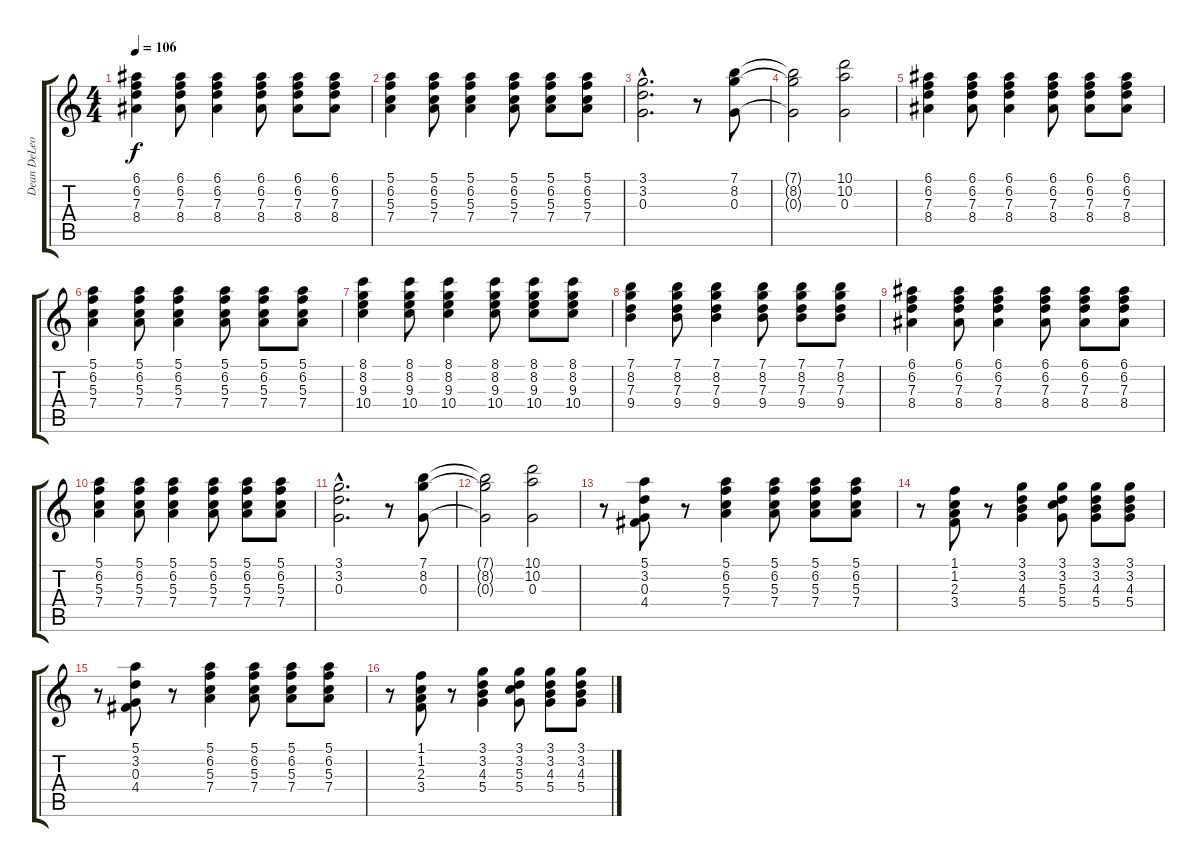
\track ("Dean DeLeo - Guitar 1" "Dean DeLeo") {instrument electricguitarclean}
\staff {score tabs}
\tuning (E4 B3 G3 D3 A2 E2) {hide}
\ts (4 4)
\tempo 106
\clef g2
\ks c
(6.1 6.2 7.3 8.4).4{dy f} (6.1 6.2 7.3 8.4).8 (6.1 6.2 7.3 8.4).4 (6.1 6.2 7.3 8.4).8 (6.1 6.2 7.3 8.4).8 (6.1 6.2 7.3 8.4).8 |
(5.1 6.2 5.3 7.4).4 (5.1 6.2 5.3 7.4).8 (5.1 6.2 5.3 7.4).4 (5.1 6.2 5.3 7.4).8 (5.1 6.2 5.3 7.4).8 (5.1 6.2 5.3 7.4).8 |
(3.1{hac} 3.2{hac} 0.3{hac}).2{d} r.8 (7.1 8.2 0.3).8 |
(7.1{t} 8.2{t} 0.3{t}).2 (10.1 10.2 0.3).2 |
(6.1 6.2 7.3 8.4).4 (6.1 6.2 7.3 8.4).8 (6.1 6.2 7.3 8.4).4 (6.1 6.2 7.3 8.4).8 (6.1 6.2 7.3 8.4).8 (6.1 6.2 7.3 8.4).8 |
(5.1 6.2 5.3 7.4).4 (5.1 6.2 5.3 7.4).8 (5.1 6.2 5.3 7.4).4 (5.1 6.2 5.3 7.4).8 (5.1 6.2 5.3 7.4).8 (5.1 6.2 5.3 7.4).8 |
(8.1 8.2 9.3 10.4).4 (8.1 8.2 9.3 10.4).8 (8.1 8.2 9.3 10.4).4 (8.1 8.2 9.3 10.4).8 (8.1 8.2 9.3 10.4).8 (8.1 8.2 9.3 10.4).8 |
(7.1 8.2 7.3 9.4).4 (7.1 8.2 7.3 9.4).8 (7.1 8.2 7.3 9.4).4 (7.1 8.2 7.3 9.4).8 (7.1 8.2 7.3 9.4).8 (7.1 8.2 7.3 9.4).8 |
(6.1 6.2 7.3 8.4).4 (6.1 6.2 7.3 8.4).8 (6.1 6.2 7.3 8.4).4 (6.1 6.2 7.3 8.4).8 (6.1 6.2 7.3 8.4).8 (6.1 6.2 7.3 8.4).8 |
(5.1 6.2 5.3 7.4).4 (5.1 6.2 5.3 7.4).8 (5.1 6.2 5.3 7.4).4 (5.1 6.2 5.3 7.4).8 (5.1 6.2 5.3 7.4).8 (5.1 6.2 5.3 7.4).8 |
(3.1{hac} 3.2{hac} 0.3{hac}).2{d} r.8 (7.1 8.2 0.3).8 |
(7.1{t} 8.2{t} 0.3{t}).2 (10.1 10.2 0.3).2 |
r.8 (5.1 3.2 0.3 4.4).8 r.8 (5.1 6.2 5.3 7.4).4 (5.1 6.2 5.3 7.4).8 (5.1 6.2 5.3 7.4).8 (5.1 6.2 5.3 7.4).8 |
r.8 (1.1 1.2 2.3 3.4).8 r.8 (3.1 3.2 4.3 5.4).4 (3.1 3.2 5.3 5.4).8 (3.1 3.2 4.3 5.4).8 (3.1 3.2 4.3 5.4).8 |
r.8 (5.1 3.2 0.3 4.4).8 r.8 (5.1 6.2 5.3 7.4).4 (5.1 6.2 5.3 7.4).8 (5.1 6.2 5.3 7.4).8 (5.1 6.2 5.3 7.4).8 |
r.8 (1.1 1.2 2.3 3.4).8 r.8 (3.1 3.2 4.3 5.4).4 (3.1 3.2 5.3 5.4).8 (3.1 3.2 4.3 5.4).8 (3.1 3.2 4.3 5.4).8
